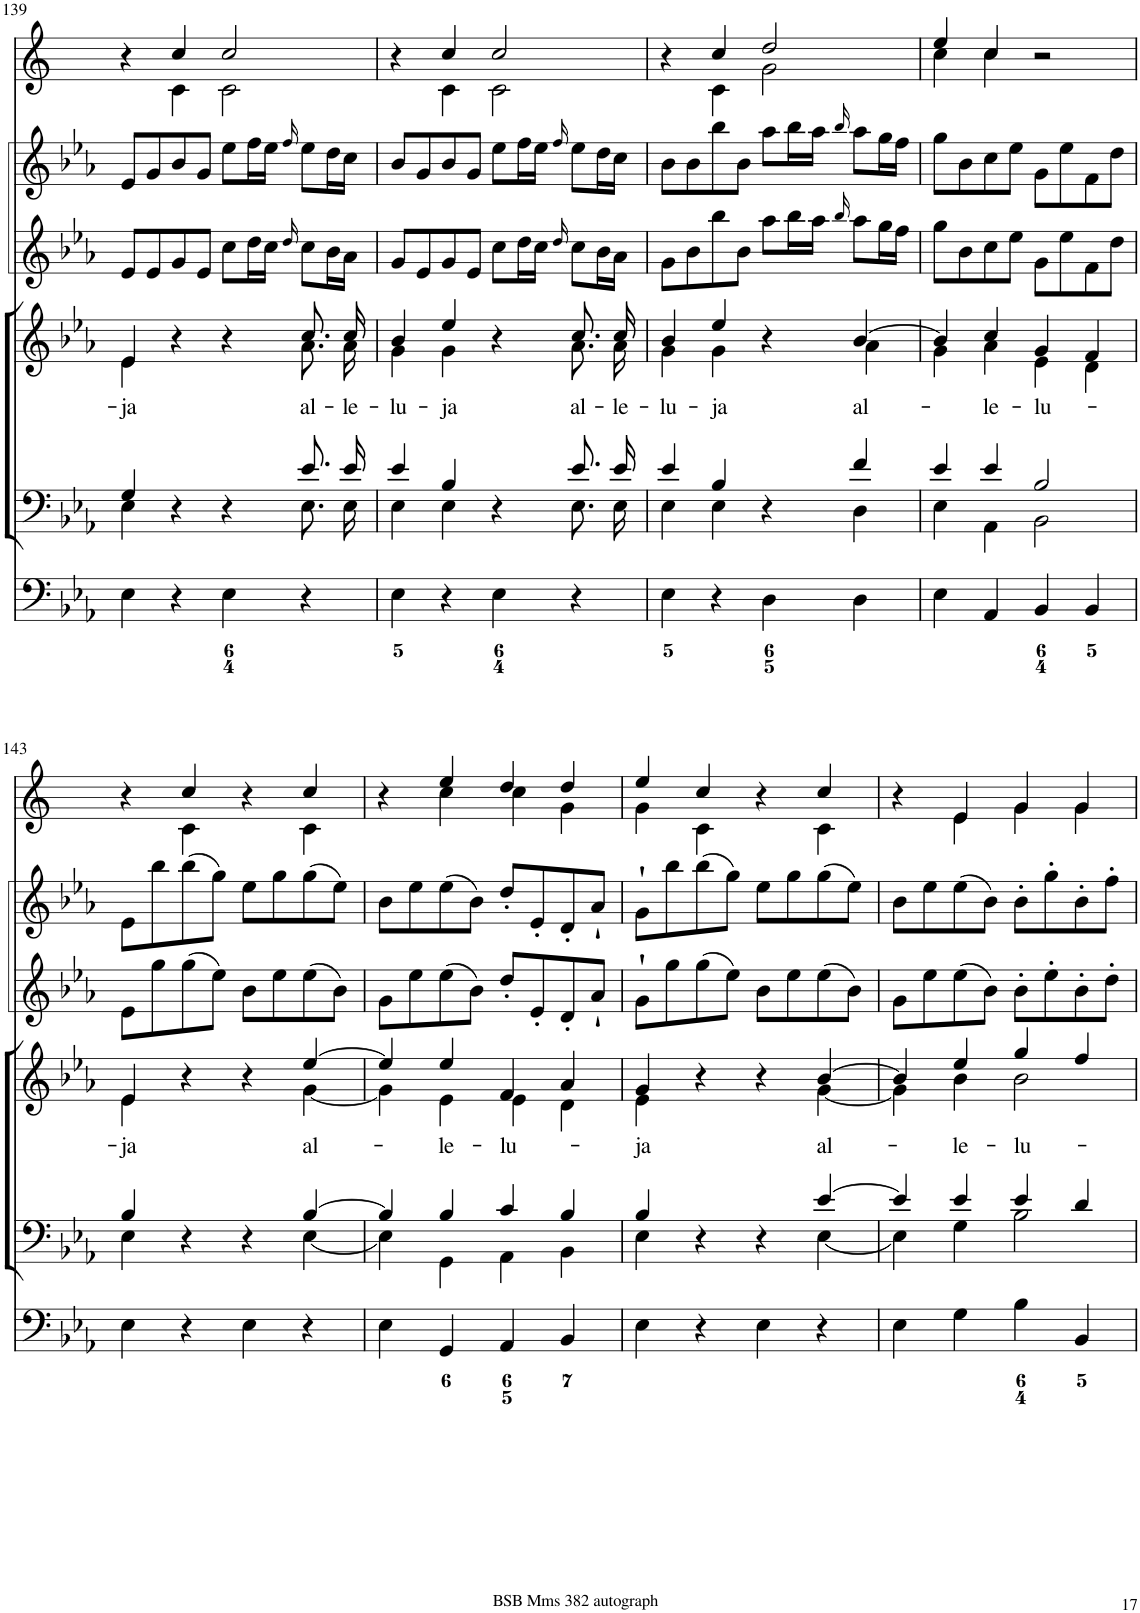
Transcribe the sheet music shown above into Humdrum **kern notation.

**kern	**kern	**kern	**text	**kern	**kern	**kern
*part6	*part5	*part4	*part4	*part3	*part2	*part1
*staff6	*staff5	*staff4	*staff4	*staff3	*staff2	*staff1
*I"Organ	*I"Voice	*I"Voice	*	*I"Violin	*I"Violini	*I"Corni in Eb
*	*	*	*	*I'Vln	*I'Vln	*
!!LO:PB:g=z
*clefF4	*clefF4	*clefG2	*	*clefG2	*clefG2	*clefG2
*	*	*	*	*	*	*Trd5c9
*k[b-e-a-]	*k[b-e-a-]	*k[b-e-a-]	*	*k[b-e-a-]	*k[b-e-a-]	*k[]
*M2/2	*M2/2	*M2/2	*	*M2/2	*M2/2	*M2/2
*met(c|)	*met(c|)	*met(c|)	*	*met(c|)	*met(c|)	*met(c|)
=139	=139	=139	=139	=139	=139	=139
*	*^	*	*	*	*	*
!	!	!	!	!LO:LY:b	!	!	!
*	*	*	*^	*	*	*	*^
4E-\	4G/	4E-\	4e-/	4e-\	-ja	8e-/L	8e-/L	4r	4ryy
.	.	.	.	.	.	8e-/	8g/	.	.
4r	4r	2ryy	4r	2ryy	.	8g/	8b-/	4cc/	4c\
.	.	.	.	.	.	8e-/J	8g/J	.	.
4E-\	4r	.	4r	.	.	8cc\L	8ee-\L	2cc/	2c\
.	.	.	.	.	.	16dd\L	16ff\L	.	.
.	.	.	.	.	.	16cc\JJ	16ee-\JJ	.	.
.	.	.	.	.	.	16qdd/	16qff/	.	.
!	!	!	!	!	!LO:LY:b	!	!	!	!
4r	8.e-/L	8.E-\L	8.cc/L	8.a-\L	al-	8cc\L	8ee-\L	.	.
.	.	.	.	.	.	16b-\L	16dd\L	.	.
!	!	!	!	!	!LO:LY:b	!	!	!	!
.	16e-/Jk	16E-\Jk	16cc/Jk	16a-\Jk	-le-	16a-\JJ	16cc\JJ	.	.
=140	=140	=140	=140	=140	=140	=140	=140	=140	=140
!	!	!	!	!	!LO:LY:b	!	!	!	!
4E-\	4e-/	4E-\	4b-/	4g\	-lu-	8g/L	8b-/L	4r	4ryy
.	.	.	.	.	.	8e-/	8g/	.	.
!	!	!	!	!	!LO:LY:b	!	!	!	!
4r	4B-/	4E-\	4ee-/	4g\	-ja	8g/	8b-/	4cc/	4c\
.	.	.	.	.	.	8e-/J	8g/J	.	.
4E-\	4r	4ryy	4r	4ryy	.	8cc\L	8ee-\L	2cc/	2c\
.	.	.	.	.	.	16dd\L	16ff\L	.	.
.	.	.	.	.	.	16cc\JJ	16ee-\JJ	.	.
.	.	.	.	.	.	16qdd/	16qff/	.	.
!	!	!	!	!	!LO:LY:b	!	!	!	!
4r	8.e-/L	8.E-\L	8.cc/L	8.a-\L	al-	8cc\L	8ee-\L	.	.
.	.	.	.	.	.	16b-\L	16dd\L	.	.
!	!	!	!	!	!LO:LY:b	!	!	!	!
.	16e-/Jk	16E-\Jk	16cc/Jk	16a-\Jk	-le-	16a-\JJ	16cc\JJ	.	.
=141	=141	=141	=141	=141	=141	=141	=141	=141	=141
!	!	!	!	!	!LO:LY:b	!	!	!	!
4E-\	4e-/	4E-\	4b-/	4g\	-lu-	8g\L	8b-\L	4r	4ryy
.	.	.	.	.	.	8b-\	8b-\	.	.
!	!	!	!	!	!LO:LY:b	!	!	!	!
4r	4B-/	4E-\	4ee-/	4g\	-ja	8bb-\	8bb-\	4cc/	4c\
.	.	.	.	.	.	8b-\J	8b-\J	.	.
4D\	4r	4ryy	4r	4ryy	.	8aa-\L	8aa-\L	2dd/	2g\
.	.	.	.	.	.	16bb-\L	16bb-\L	.	.
.	.	.	.	.	.	16aa-\JJ	16aa-\JJ	.	.
.	.	.	.	.	.	16qbb-/	16qbb-/	.	.
!	!	!	!	!	!LO:LY:b	!	!	!	!
4D\	4f/	4D\	[4b-/	4a-\	al-	8aa-\L	8aa-\L	.	.
.	.	.	.	.	.	16gg\L	16gg\L	.	.
.	.	.	.	.	.	16ff\JJ	16ff\JJ	.	.
=142	=142	=142	=142	=142	=142	=142	=142	=142	=142
4E-\	4e-/	4E-\	4b-/]	4g\	.	8gg\L	8gg\L	4ee/	4cc\
.	.	.	.	.	.	8b-\	8b-\	.	.
!	!	!	!	!	!LO:LY:b	!	!	!	!
4AA-/	4e-/	4AA-\	4cc/	4a-\	-le-	8cc\	8cc\	4cc/	4cc\
.	.	.	.	.	.	8ee-\J	8ee-\J	.	.
!	!	!	!	!	!LO:LY:b	!	!	!	!
4BB-/	2B-/	2BB-\	4g/	4e-\	-lu-	8g\L	8g\L	2r	2ryy
.	.	.	.	.	.	8ee-\	8ee-\	.	.
4BB-/	.	.	4f/	4d\	.	8f\	8f\	.	.
.	.	.	.	.	.	8dd\J	8dd\J	.	.
!!LO:LB:g=z	!!
=143	=143	=143	=143	=143	=143	=143	=143	=143	=143
!	!	!	!	!	!LO:LY:b	!	!	!	!
4E-\	4B-/	4E-\	4e-/	4e-\	-ja	8e-\L	8e-\L	4r	4ryy
.	.	.	.	.	.	8gg\	8bb-\	.	.
4r	4r	2ryy	4r	2ryy	.	(8gg\	(8bb-\	4cc/	4c\
.	.	.	.	.	.	8ee-\J)	8gg\J)	.	.
4E-\	4r	.	4r	.	.	8b-\L	8ee-\L	4r	4ryy
.	.	.	.	.	.	8ee-\	8gg\	.	.
!	!	!	!	!	!LO:LY:b	!	!	!	!
4r	[4B-/	[4E-\	[4ee-/	[4g\	al-	(8ee-\	(8gg\	4cc/	4c\
.	.	.	.	.	.	8b-\J)	8ee-\J)	.	.
=144	=144	=144	=144	=144	=144	=144	=144	=144	=144
4E-\	4B-/]	4E-\]	4ee-/]	4g\]	.	8g\L	8b-\L	4r	4ryy
.	.	.	.	.	.	8ee-\	8ee-\	.	.
!	!	!	!	!	!LO:LY:b	!	!	!	!
4GG/	4B-/	4GG\	4ee-/	4e-\	-le-	(8ee-\	(8ee-\	4ee/	4cc\
.	.	.	.	.	.	8b-\J)	8b-\J)	.	.
!	!	!	!	!	!LO:LY:b	!	!	!	!
4AA-/	4c/	4AA-\	4f/	4e-\	-lu-	8dd'/L	8dd'/L	4dd/	4cc\
.	.	.	.	.	.	8e-'/	8e-'/	.	.
4BB-/	4B-/	4BB-\	4a-/	4d\	.	8d'/	8d'/	4dd/	4g\
.	.	.	.	.	.	8a-`/J	8a-`/J	.	.
=145	=145	=145	=145	=145	=145	=145	=145	=145	=145
!	!	!	!	!	!LO:LY:b	!	!	!	!
4E-\	4B-/	4E-\	4g/	4e-\	-ja	8g`\L	8g`\L	4ee/	4g\
.	.	.	.	.	.	8gg\	8bb-\	.	.
4r	4r	2ryy	4r	2ryy	.	(8gg\	(8bb-\	4cc/	4c\
.	.	.	.	.	.	8ee-\J)	8gg\J)	.	.
4E-\	4r	.	4r	.	.	8b-\L	8ee-\L	4r	4ryy
.	.	.	.	.	.	8ee-\	8gg\	.	.
!	!	!	!	!	!LO:LY:b	!	!	!	!
4r	[4e-/	[4E-\	[4b-/	[4g\	al-	(8ee-\	(8gg\	4cc/	4c\
.	.	.	.	.	.	8b-\J)	8ee-\J)	.	.
=146	=146	=146	=146	=146	=146	=146	=146	=146	=146
4E-\	4e-/]	4E-\]	4b-/]	4g\]	.	8g\L	8b-\L	4r	4ryy
.	.	.	.	.	.	8ee-\	8ee-\	.	.
!	!	!	!	!	!LO:LY:b	!	!	!	!
4G\	4e-/	4G\	4ee-/	4b-\	-le-	(8ee-\	(8ee-\	4e/	4e\
.	.	.	.	.	.	8b-\J)	8b-\J)	.	.
!	!	!	!	!	!LO:LY:b	!	!	!	!
4B-\	4e-/	2B-\	4gg/	2b-\	-lu-	8b-'\L	8b-'\L	4g/	4g\
.	.	.	.	.	.	8ee-'\	8gg'\	.	.
4BB-/	4d/	.	4ff/	.	.	8b-'\	8b-'\	4g/	4g\
.	.	.	.	.	.	8dd'\J	8ff'\J	.	.
*	*v	*v	*	*	*	*	*	*v	*v
*	*	*v	*v	*	*	*	*
=	=	=	=	=	=	=
*-	*-	*-	*-	*-	*-	*-
